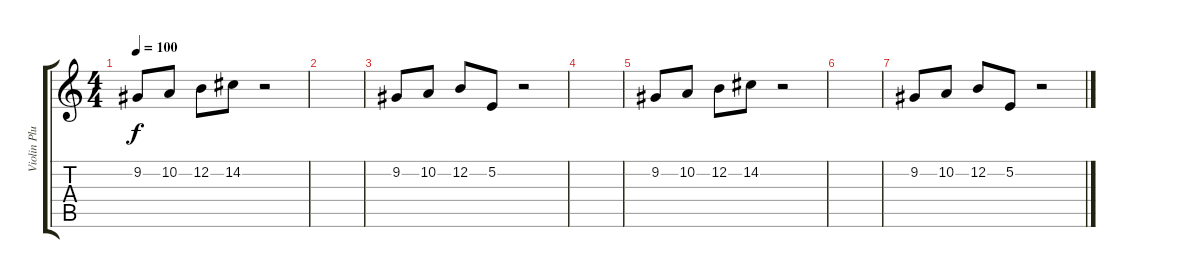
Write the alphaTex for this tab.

\track ("Violin Plucks" "Violin Plu") {instrument pizzicatostrings}
\staff {score tabs}
\tuning (E4 B3 G3 D3 A2 E2) {hide}
\ts (4 4)
\tempo 100
\clef g2
\ks c
9.2.8{dy f} 10.2.8 12.2.8 14.2.8 r.2 |
|
9.2.8 10.2.8 12.2.8 5.2.8 r.2 |
|
9.2.8 10.2.8 12.2.8 14.2.8 r.2 |
|
9.2.8 10.2.8 12.2.8 5.2.8 r.2
